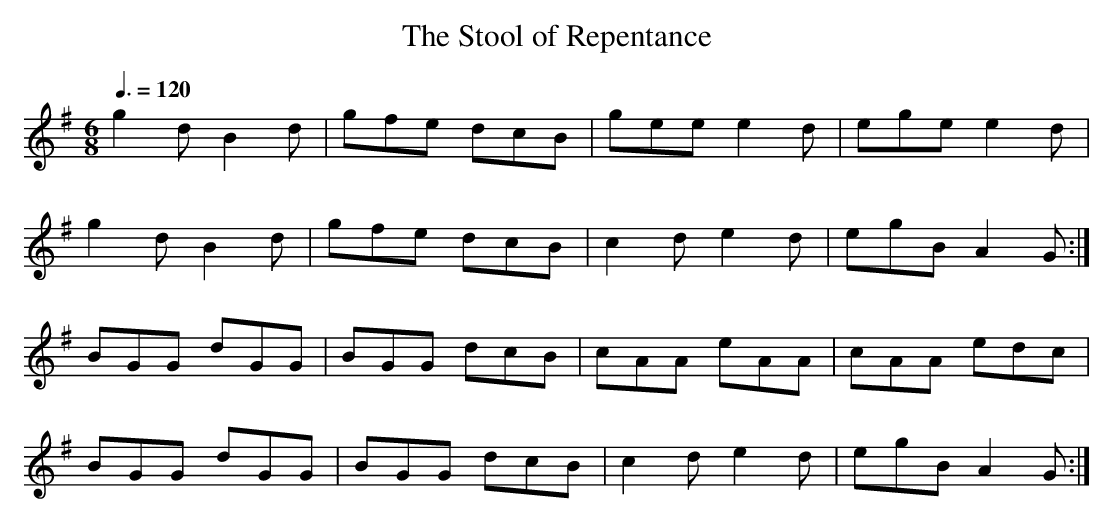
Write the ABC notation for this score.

X:1
T:The Stool of Repentance
M:6/8
L:1/8
Q:3/8=120
K:G
g2d B2d|gfe dcB|gee e2d|ege e2d |
g2d B2d|gfe dcB|c2d e2d|egB A2G:|
BGG dGG|BGG dcB|cAA eAA|cAA edc |
BGG dGG|BGG dcB|c2d e2d|egB A2G:|
